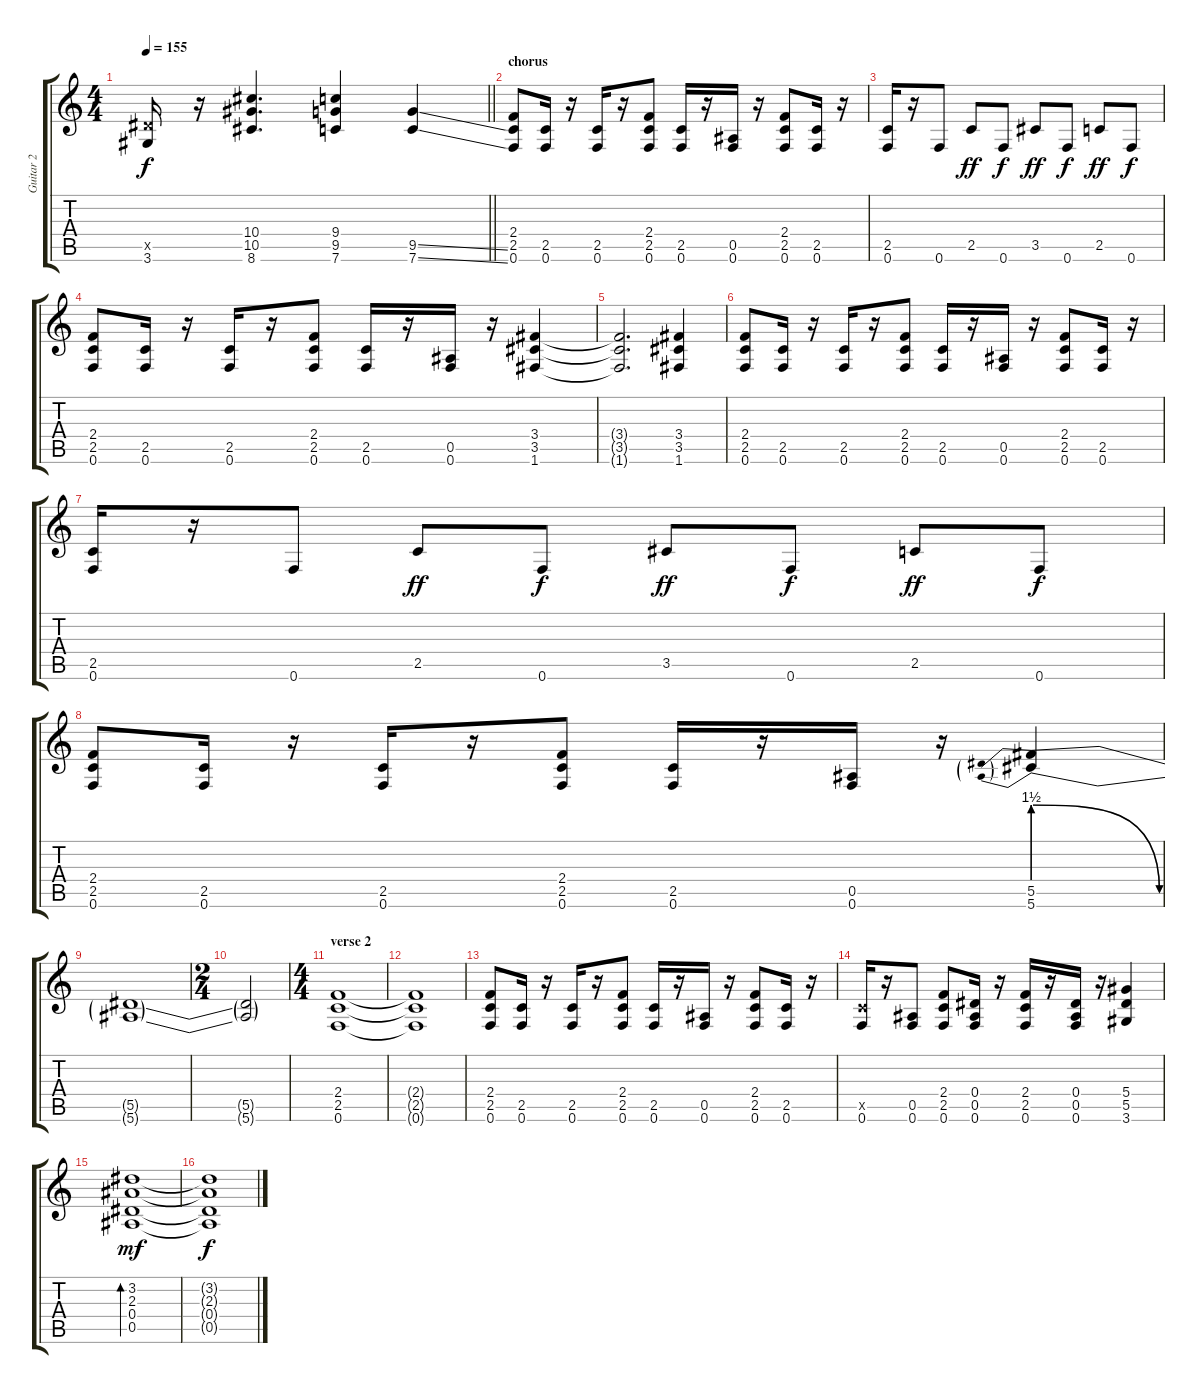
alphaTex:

\track ("Guitar 2" "Guitar 2") {instrument distortionguitar}
\staff {score tabs}
\tuning (F4 C4 Ab3 Eb3 Bb2 F2) {hide}
\ts (4 4)
\tempo 155
\clef g2
\barLineRight lightlight
\ks c
(5.5{x} 3.6).16{dy f} r.16 (10.4 10.5 8.6).4{d} (9.4 9.5 7.6).4 (9.5{ss} 7.6{ss}).4 |
\section ("" "chorus")
(2.4 2.5 0.6).8 (2.5 0.6).16 r.16 (2.5 0.6).16 r.16 (2.4 2.5 0.6).8 (2.5 0.6).16 r.16 (0.5 0.6).16 r.16 (2.4 2.5 0.6).8 (2.5 0.6).16 r.16 |
(2.5 0.6).16 r.16 0.6.8 2.5.8{dy ff} 0.6.8{dy f} 3.5.8{dy ff} 0.6.8{dy f} 2.5.8{dy ff} 0.6.8{dy f} |
(2.4 2.5 0.6).8 (2.5 0.6).16 r.16 (2.5 0.6).16 r.16 (2.4 2.5 0.6).8 (2.5 0.6).16 r.16 (0.5 0.6).16 r.16 (3.4 3.5 1.6).4 |
(3.4{t} 3.5{t} 1.6{t}).2{d} (3.4 3.5 1.6).4 |
(2.4 2.5 0.6).8 (2.5 0.6).16 r.16 (2.5 0.6).16 r.16 (2.4 2.5 0.6).8 (2.5 0.6).16 r.16 (0.5 0.6).16 r.16 (2.4 2.5 0.6).8 (2.5 0.6).16 r.16 |
(2.5 0.6).16 r.16 0.6.8 2.5.8{dy ff} 0.6.8{dy f} 3.5.8{dy ff} 0.6.8{dy f} 2.5.8{dy ff} 0.6.8{dy f} |
(2.4 2.5 0.6).8 (2.5 0.6).16 r.16 (2.5 0.6).16 r.16 (2.4 2.5 0.6).8 (2.5 0.6).16 r.16 (0.5 0.6).16 r.16 (5.5{be (prebendrelease 0 6 60 0)} 5.6{be (prebendrelease 0 6 60 0)}).4 |
(5.5{t} 5.6{t}).1 |
\ts (2 4)
(5.5{t} 5.6{t}).2 |
\ts (4 4)
\section ("" "verse 2")
(2.4 2.5 0.6).1 |
(2.4{t} 2.5{t} 0.6{t}).1 |
(2.4 2.5 0.6).8 (2.5 0.6).16 r.16 (2.5 0.6).16 r.16 (2.4 2.5 0.6).8 (2.5 0.6).16 r.16 (0.5 0.6).16 r.16 (2.4 2.5 0.6).8 (2.5 0.6).16 r.16 |
(2.5{x} 0.6).16 r.16 (0.5 0.6).8 (2.4 2.5 0.6).8 (0.4 0.5 0.6).16 r.16 (2.4 2.5 0.6).16 r.16 (0.4 0.5 0.6).16 r.16 (5.4 5.5 3.6).4 |
(3.2 2.3 0.4 0.5).1{bd 60 dy mf} |
(3.2{t} 2.3{t} 0.4{t} 0.5{t}).1{dy f}
